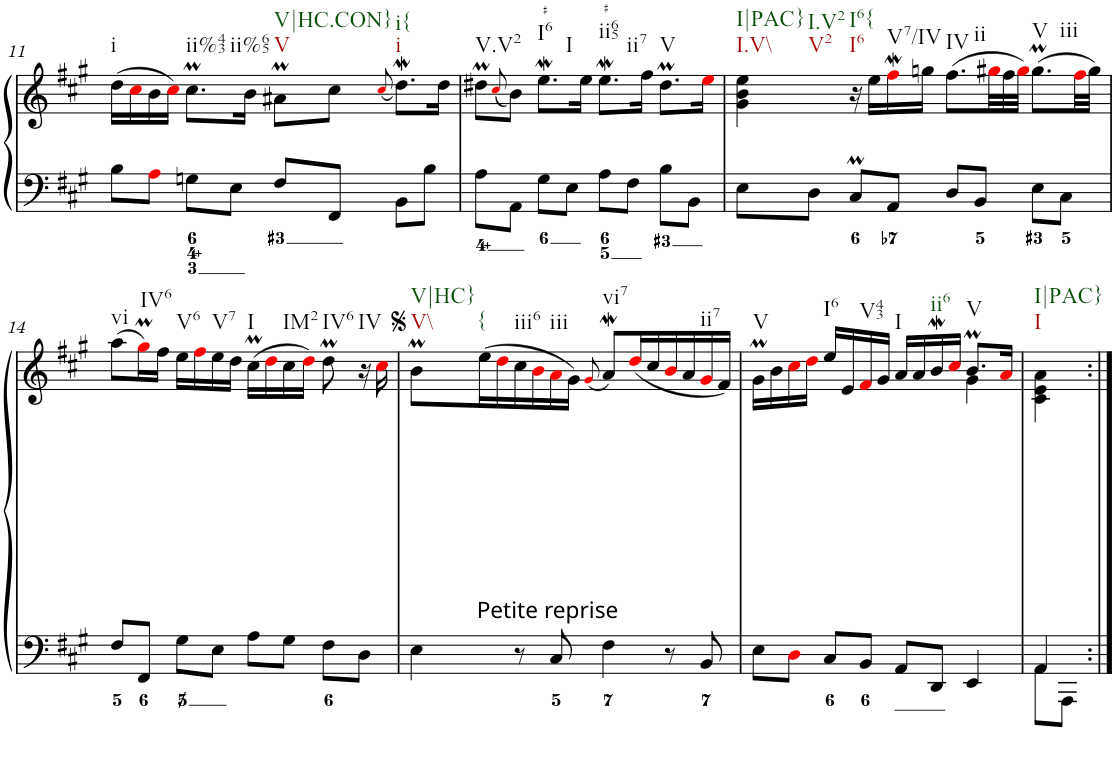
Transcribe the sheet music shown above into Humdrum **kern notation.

**kern	**kern
*part1	*part1
*staff2	*staff1
*I"Clavecin	*
!!LO:PB:g=z
*clefF4	*clefG2
*k[f#c#g#]	*k[f#c#g#]
*A:	*A:
*M4/4	*M4/4
*met(c)	*met(c)
=11	=11
!	!LO:TX:b:t=i
8B\L	(>16dd\LL
.	16cc#i\
8Ai\J	16b\
.	16cc#i\JJ)
!	!LO:TX:b:t=ii%43
!	!LO:TX:b:t=ii%65
8Gn\L	8.cc#m\L
8E\J	.
.	16b\Jk
!	!LO:TX:b:t=V
!	!LO:TX:b:t=V|HC.CON}
8F#/L	8a#Xm\L
8FF#/J	8cc#\J
.	(<8qcc#i/
!	!LO:TX:b:t=i
!	!LO:TX:b:t=i{
8BB\L	8.ddw\L)
8B\J	.
.	16dd\Jk
=12	=12
!	!LO:TX:b:t=V.V2
8A\L	8dd#Xm\L
.	(<8qcc#i/
8AA\J	8b\J)
!	!LO:TX:b:t=I6
!	!LO:TX:b:t=I
8G#\L	8.eeW\L
8E\J	.
.	16ee\Jk
!	!LO:TX:b:t=ii65
!	!LO:TX:b:t=ii7
8A\L	8.eeW\L
8F#\J	.
.	16ff#\Jk
!	!LO:TX:b:t=V
8B\L	8.dd#m\L
8BB\J	.
.	16eei\Jk
=13	=13
!	!LO:TX:b:t=I.V\\
!	!LO:TX:b:t=I|PAC}
!	!LO:TX:b:t=V2
!	!LO:TX:b:t=I.V2
8E\L	4g#\ 4b\ 4ee\
8D\J	.
!	!LO:TX:b:t=I6
!	!LO:TX:b:t=I6{
8C#m/L	16r
.	16ee\LL
!	!LO:TX:b:t=V7/IV
8AA/J	16ff#Wi\
.	16ggn\JJ
!	!LO:TX:b:t=IV
!	!LO:TX:b:t=ii
8D/L	(>8.ff#\L
8BB/J	.
*	*Xtuplet
.	48gg#Xi\LL
.	48ff#\
.	48gg#i\JJJ)
!	!LO:TX:b:t=V
!	!LO:TX:b:t=iii
8E\L	(>8.gg#m\L
8C#\J	.
.	32ff#i\LL
.	32gg#\JJJ)
!!LO:LB:g=z
=14	=14
!	!LO:TX:b:t=vi
8F#/L	(>8aa\L
!	!LO:TX:b:t=IV6
8FF#/J	16gg#mi\L)
.	16ff#\JJ
!	!LO:TX:b:t=V6
8G#\L	16ee\LL
.	16ff#i\
!	!LO:TX:b:t=V7
8E\J	16ee\
.	16dd\JJ
!	!LO:TX:b:t=I
8A\L	(>16cc#m\LL
.	16ddi\
!	!LO:TX:b:t=IM2
8G#\J	16cc#\
.	16ddi\JJ)
!	!LO:TX:b:t=IV6
8F#\L	8ddM\
!	!LO:TX:b:t=IV
8D\J	16r
.	16cc#i\
=15	=15
!	!LO:TX:b:t=V\\
!	!LO:TX:b:t=V|HC}
4E\	8bM\L
!	!LO:TX:b:t=Petite reprise
!	!LO:TX:b:t={
.	(>16ee\L
.	16ddi\
!	!LO:TX:b:t=iii6
8r	16cc#\
.	16bi\
!	!LO:TX:b:t=iii
8C#/	16ai\
.	16g#\JJ)
.	(<8qg#i/
!	!LO:TX:b:t=vi7
4F#\	8aw/L)
.	(<16ddi/L
.	16cc#/
8r	16bi/
.	16a/
!	!LO:TX:b:t=ii7
8BB/	16g#i/
.	16f#/JJ)
=16	=16
*	*^
!	!LO:TX:b:t=V	!
8E\L	16g#m\LL	2.ryy
.	16b\	.
8Di\J	16cc#i\	.
.	16ddi\JJ	.
!	!LO:TX:b:t=I6	!
8C#/L	16ee/LL	.
.	16e/	.
!	!LO:TX:b:t=V43	!
8BB/J	16f#i/	.
.	16g#/JJ	.
!	!LO:TX:b:t=I	!
8AA/L	16a/LL	.
.	16a/	.
!	!LO:TX:b:t=ii6	!
8DD/J	16bW/	.
.	16cc#i/JJ	.
!	!LO:TX:b:t=V	!
4EE/	8.bM/L	4g#\
.	16ai/Jk	.
*	*v	*v
=17	=17
*^	*
!	!	!LO:TX:b:t=I
!	!	!LO:TX:b:t=I|PAC}
4AA/	8AA\L	4c#\ 4e\ 4a\
.	8AAA\J	.
*v	*v	*
=:|!	=:|!
*-	*-
